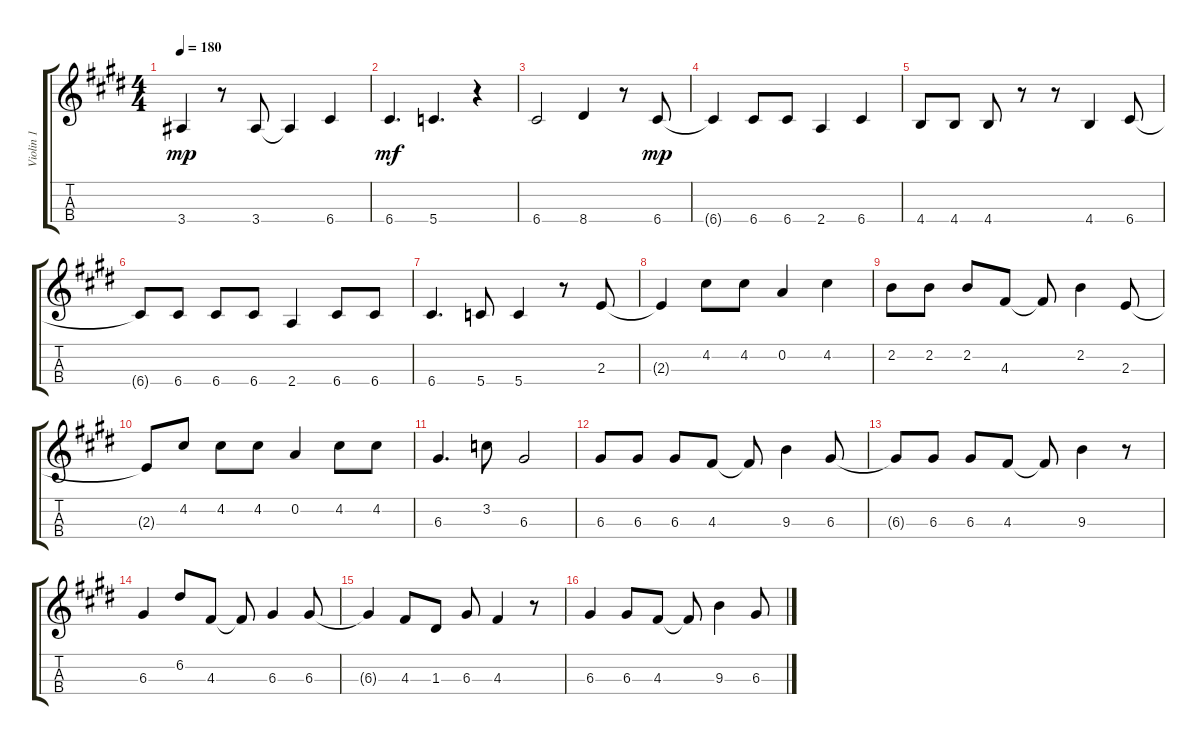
\track ("Violin 1" "Violin 1") {instrument violin}
\staff {score tabs}
\tuning (E5 A4 D4 G3) {hide}
\ts (4 4)
\tempo 180
\clef g2
\ks e
3.4.4{dy mp} r.8 3.4.8 3.4{t}.4 6.4.4 |
6.4.4{d dy mf} 5.4.4{d} r.4 |
6.4.2 8.4.4 r.8 6.4.8{dy mp} |
6.4{t}.4 6.4.8 6.4.8 2.4.4 6.4.4 |
4.4.8 4.4.8 4.4.8 r.8 r.8 4.4.4 6.4.8 |
6.4{t}.8 6.4.8 6.4.8 6.4.8 2.4.4 6.4.8 6.4.8 |
6.4.4{d} 5.4.8 5.4.4 r.8 2.3.8 |
2.3{t}.4 4.2.8 4.2.8 0.2.4 4.2.4 |
2.2.8 2.2.8 2.2.8 4.3.8 4.3{t}.8 2.2.4 2.3.8 |
2.3{t}.8 4.2.8 4.2.8 4.2.8 0.2.4 4.2.8 4.2.8 |
6.3.4{d} 3.2.8 6.3.2 |
6.3.8 6.3.8 6.3.8 4.3.8 4.3{t}.8 9.3.4 6.3.8 |
6.3{t}.8 6.3.8 6.3.8 4.3.8 4.3{t}.8 9.3.4 r.8 |
6.3.4 6.2.8 4.3.8 4.3{t}.8 6.3.4 6.3.8 |
6.3{t}.4 4.3.8 1.3.8 6.3.8 4.3.4 r.8 |
6.3.4 6.3.8 4.3.8 4.3{t}.8 9.3.4 6.3.8
